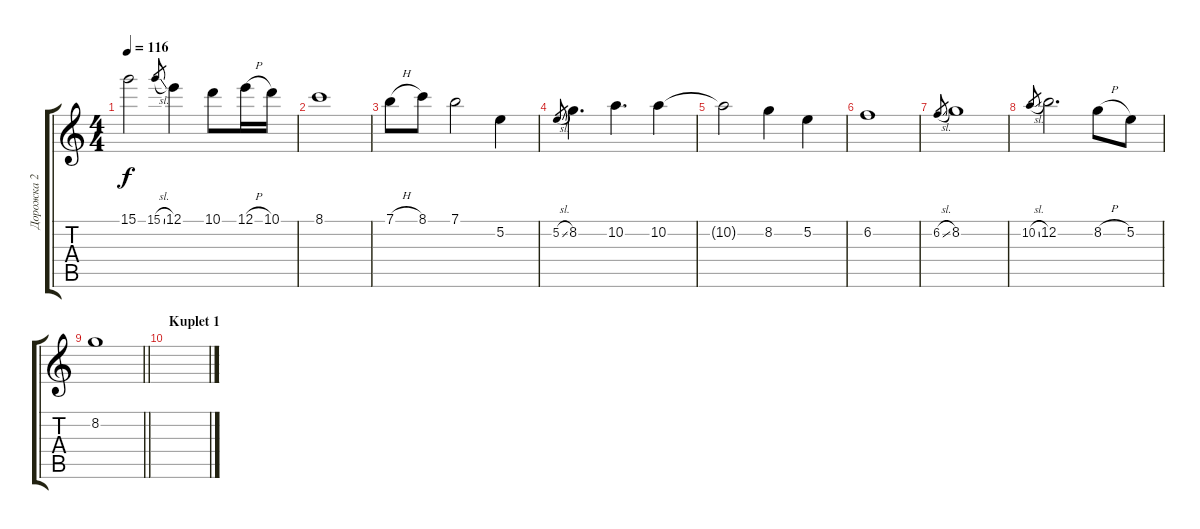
\track ("Дорожка 2" "Дорожка 2") {instrument acousticguitarsteel}
\staff {score tabs}
\tuning (E4 B3 G3 D3 A2 E2) {hide}
\ts (4 4)
\tempo 116
\clef g2
\ks c
15.1.2{dy f} 15.1{sl}.8{gr} 12.1.4 10.1.8 12.1{h}.16 10.1.16 |
8.1.1 |
7.1{h}.8 8.1.8 7.1.2 5.2.4 |
5.2{sl}.8{gr} 8.2.4{d} 10.2.4{d} 10.2.4 |
10.2{t}.2 8.2.4 5.2.4 |
6.2.1 |
6.2{sl}.8{gr} 8.2.1 |
10.2{sl}.8{gr} 12.2.2{d} 8.2{h}.8 5.2.8 |
\barLineRight lightlight
8.2.1 |
\section ("" "Kuplet 1")
